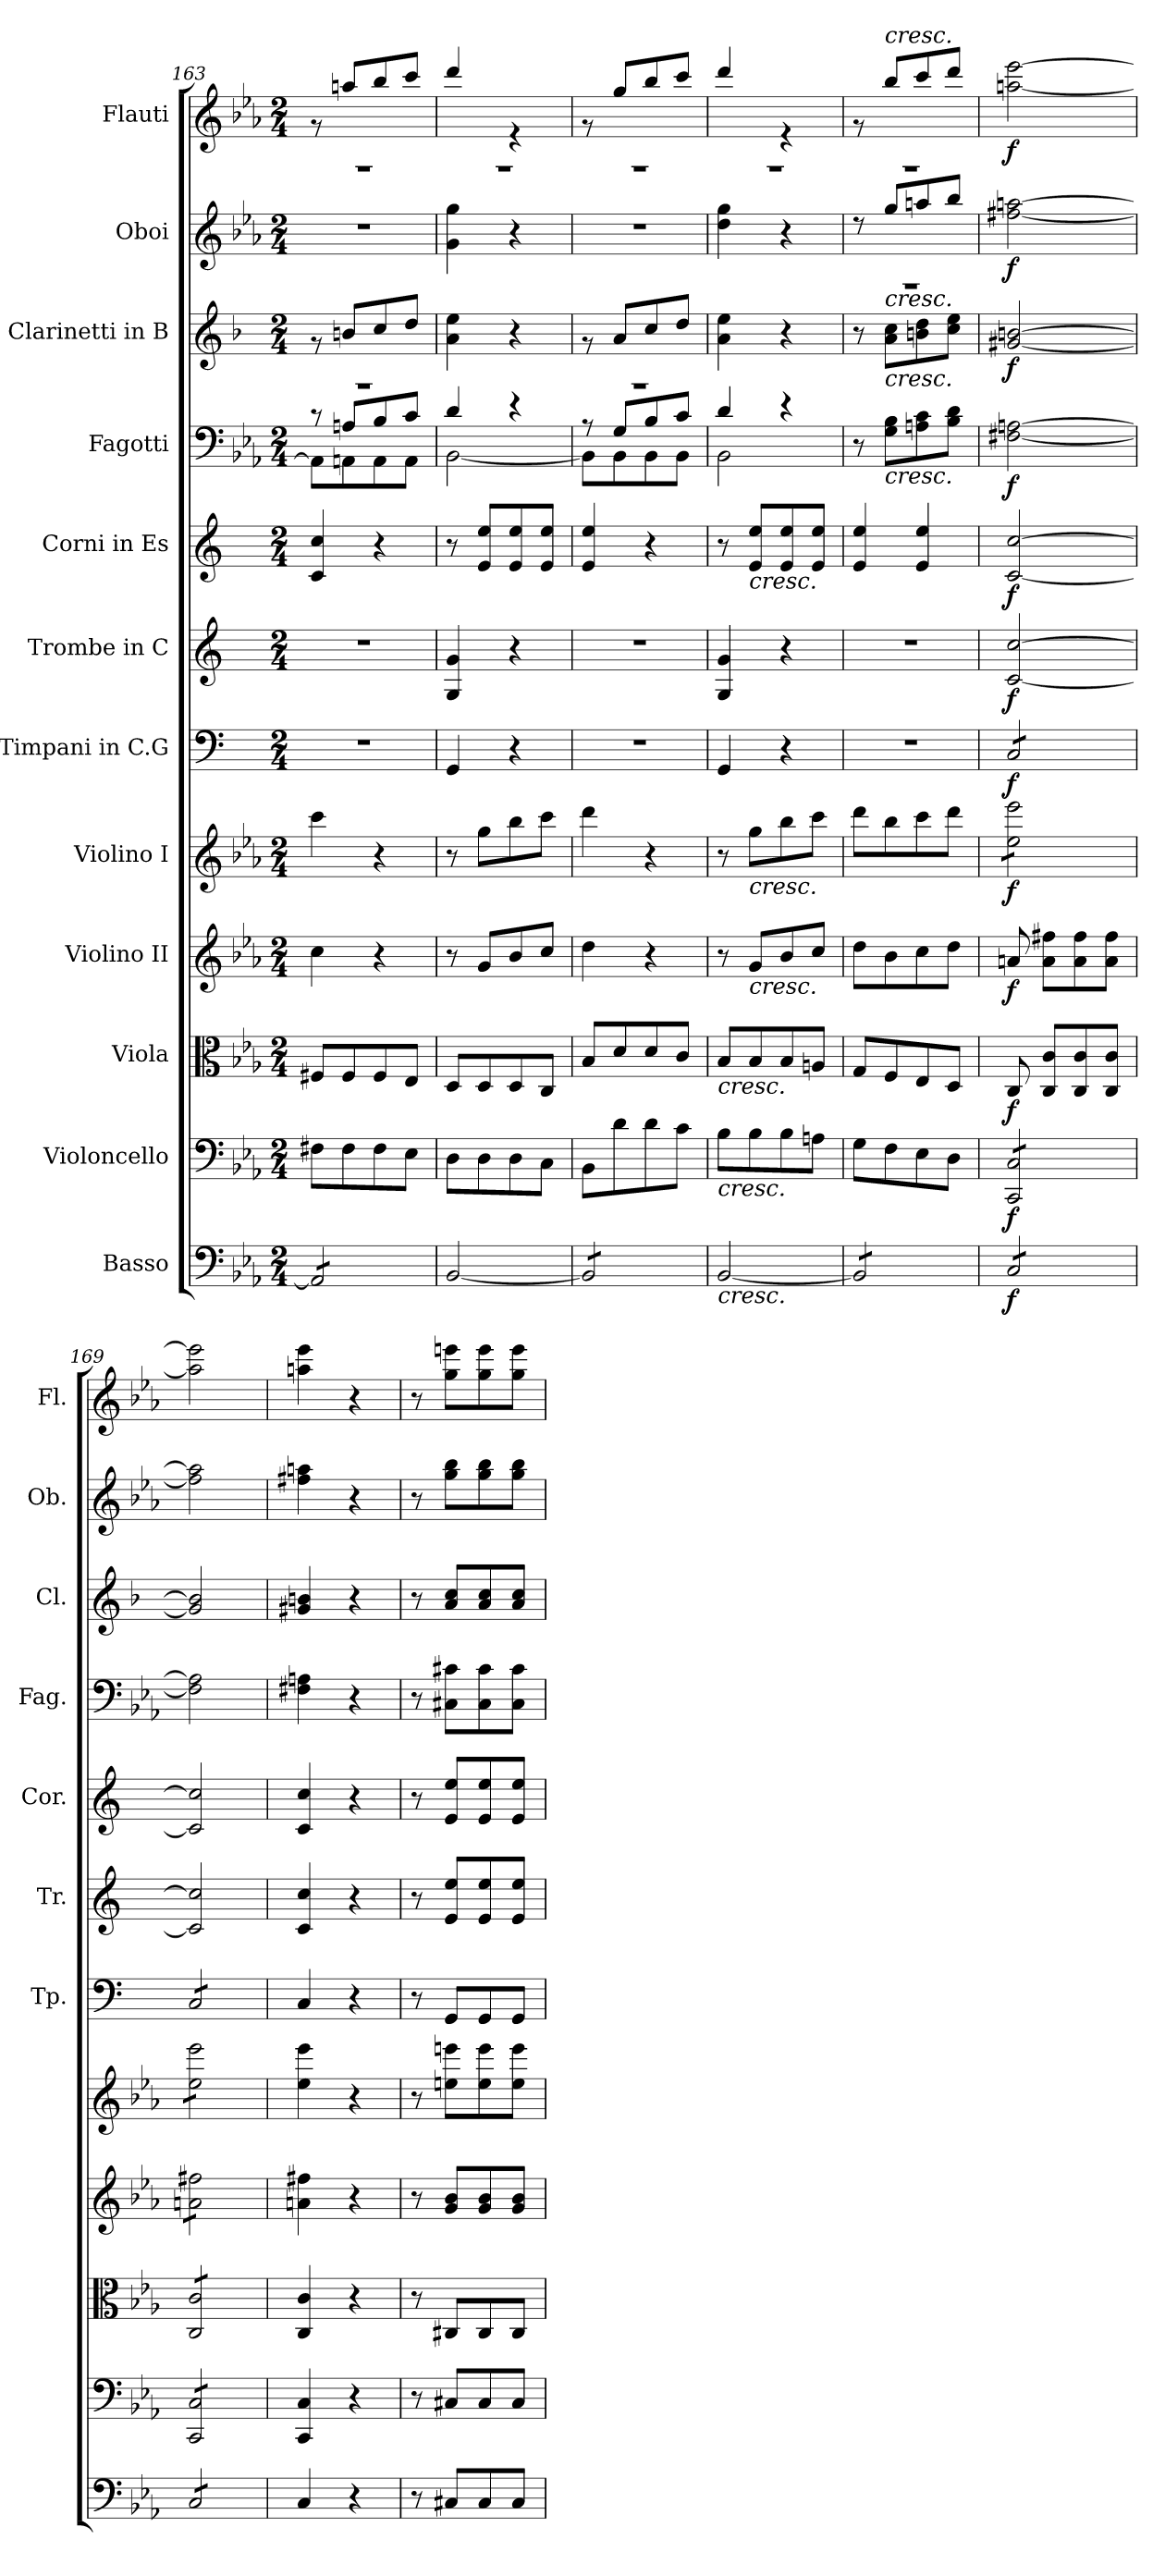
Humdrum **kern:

**kern	**dynam	**kern	**dynam	**kern	**dynam	**kern	**dynam	**kern	**dynam	**kern	**dynam	**kern	**dynam	**kern	**dynam	**kern	**dynam	**kern	**dynam	**kern	**dynam	**kern	**dynam
*part12	*part12	*part11	*part11	*part10	*part10	*part9	*part9	*part8	*part8	*part7	*part7	*part6	*part6	*part5	*part5	*part4	*part4	*part3	*part3	*part2	*part2	*part1	*part1
*staff12	*staff12	*staff11	*staff11	*staff10	*staff10	*staff9	*staff9	*staff8	*staff8	*staff7	*staff7	*staff6	*staff6	*staff5	*staff5	*staff4	*staff4	*staff3	*staff3	*staff2	*staff2	*staff1	*staff1
*I"Basso	*	*I"Violoncello	*	*I"Viola	*	*I"Violino II	*	*I"Violino I	*	*I"Timpani in C.G	*	*I"Trombe in C	*	*I"Corni in Es	*	*I"Fagotti	*	*I"Clarinetti in B	*	*I"Oboi	*	*I"Flauti	*
*	*	*	*	*	*	*	*	*	*	*I'Tp.	*	*I'Tr.	*	*I'Cor.	*	*I'Fag.	*	*I'Cl.	*	*I'Ob.	*	*I'Fl.	*
*clefF4	*	*clefF4	*	*clefC3	*	*clefG2	*	*clefG2	*	*clefF4	*	*clefG2	*	*clefG2	*	*clefF4	*	*clefG2	*	*clefG2	*	*clefG2	*
*ITrd7c12	*	*	*	*	*	*	*	*	*	*	*	*	*	*ITrd5c9	*	*	*	*ITrd1c2	*	*	*	*	*
*k[b-e-a-]	*	*k[b-e-a-]	*	*k[b-e-a-]	*	*k[b-e-a-]	*	*k[b-e-a-]	*	*k[]	*	*k[]	*	*k[b-e-a-]	*	*k[b-e-a-]	*	*k[b-e-a-]	*	*k[b-e-a-]	*	*k[b-e-a-]	*
*M2/4	*	*M2/4	*	*M2/4	*	*M2/4	*	*M2/4	*	*M2/4	*	*M2/4	*	*M2/4	*	*M2/4	*	*M2/4	*	*M2/4	*	*M2/4	*
=163	=163	=163	=163	=163	=163	=163	=163	=163	=163	=163	=163	=163	=163	=163	=163	=163	=163	=163	=163	=163	=163	=163	=163
*	*	*	*	*	*	*	*	*	*	*	*	*	*	*	*	*^	*	*^	*	*	*	*^	*
*tremolo	*	*	*	*	*	*	*	*	*	*	*	*	*	*	*	*	*	*	*	*	*	*	*	*	*	*
*	*	*	*	*	*	*	*	*	*	*	*	*	*	*	*	*tremolo	*	*	*	*	*	*	*	*	*	*
8AAA/]L	.	8F#X\L	.	8F#X/L	.	4cc\	.	4ccc\	.	2r	.	2r	.	4E-/ 4e-/	.	8r	8AA\]L	.	2rF	8rg	.	2r	.	2rF	8r	.
8AAA/	.	8F#\	.	8F#/	.	.	.	.	.	.	.	.	.	.	.	8An/L	8AA\	.	.	8an/L	.	.	.	.	8aan/L	.
8AAA/	.	8F#\	.	8F#/	.	4r	.	4r	.	.	.	.	.	4r	.	8B-/	8AA\	.	.	8b-/	.	.	.	.	8bb-/	.
8AAA/J	.	8E-\J	.	8E-/J	.	.	.	.	.	.	.	.	.	.	.	8c/J	8AA\J	.	.	8cc/J	.	.	.	.	8ccc/J	.
*	*	*	*	*	*	*	*	*	*	*	*	*	*	*	*	*Xtremolo	*	*	*	*	*	*	*	*	*	*
*Xtremolo	*	*	*	*	*	*	*	*	*	*	*	*	*	*	*	*	*	*	*	*	*	*	*	*	*	*
*	*	*	*	*	*	*	*	*	*	*	*	*	*	*	*	*	*	*	*v	*v	*	*	*	*	*	*
!!LO:PB:g=z	!!
=164	=164	=164	=164	=164	=164	=164	=164	=164	=164	=164	=164	=164	=164	=164	=164	=164	=164	=164	=164	=164	=164	=164	=164	=164	=164
[2BBB-/	.	8D\L	.	8D/L	.	8r	.	8r	.	4GG/	.	4G/ 4g/	.	8r	.	4d/	[2BB-\	.	4g\ 4dd\	.	4g\ 4gg\	.	2rF	4ddd/	.
.	.	8D\	.	8D/	.	8g/L	.	8gg\L	.	.	.	.	.	8G/ 8g/L	.	.	.	.	.	.	.	.	.	.	.
.	.	8D\	.	8D/	.	8b-/	.	8bb-\	.	4r	.	4r	.	8G/ 8g/	.	4r	.	.	4r	.	4r	.	.	4r	.
.	.	8C\J	.	8C/J	.	8cc/J	.	8ccc\J	.	.	.	.	.	8G/ 8g/J	.	.	.	.	.	.	.	.	.	.	.
=165	=165	=165	=165	=165	=165	=165	=165	=165	=165	=165	=165	=165	=165	=165	=165	=165	=165	=165	=165	=165	=165	=165	=165	=165	=165
*	*	*	*	*	*	*	*	*	*	*	*	*	*	*	*	*	*	*	*^	*	*	*	*	*	*
*tremolo	*	*	*	*	*	*	*	*	*	*	*	*	*	*	*	*	*	*	*	*	*	*	*	*	*	*
*	*	*	*	*	*	*	*	*	*	*	*	*	*	*	*	*tremolo	*	*	*	*	*	*	*	*	*	*
8BBB-/]L	.	8BB-\L	.	8B-/L	.	4dd\	.	4ddd\	.	2r	.	2r	.	4G/ 4g/	.	8r	8BB-\]L	.	2rF	8r	.	2r	.	2rF	8r	.
8BBB-/	.	8d\	.	8d/	.	.	.	.	.	.	.	.	.	.	.	8G/L	8BB-\	.	.	8g/L	.	.	.	.	8gg/L	.
8BBB-/	.	8d\	.	8d/	.	4r	.	4r	.	.	.	.	.	4r	.	8B-/	8BB-\	.	.	8b-/	.	.	.	.	8bb-/	.
8BBB-/J	.	8c\J	.	8c/J	.	.	.	.	.	.	.	.	.	.	.	8c/J	8BB-\J	.	.	8cc/J	.	.	.	.	8ccc/J	.
*	*	*	*	*	*	*	*	*	*	*	*	*	*	*	*	*Xtremolo	*	*	*	*	*	*	*	*	*	*
*Xtremolo	*	*	*	*	*	*	*	*	*	*	*	*	*	*	*	*	*	*	*	*	*	*	*	*	*	*
=166	=166	=166	=166	=166	=166	=166	=166	=166	=166	=166	=166	=166	=166	=166	=166	=166	=166	=166	=166	=166	=166	=166	=166	=166	=166	=166
!	!	!	!	!LO:TX:b:i:t=cresc.	!	!	!	!	!	!	!	!	!	!	!	!	!	!	!	!	!	!	!	!	!	!
!	!	!LO:TX:b:i:t=cresc.	!	!	!	!	!	!	!	!	!	!	!	!	!	!	!	!	!	!	!	!	!	!	!	!
!LO:TX:b:i:t=cresc.	!	!	!	!	!	!	!	!	!	!	!	!	!	!	!	!	!	!	!	!	!	!	!	!	!	!
*	*	*	*	*	*	*	*	*	*	*	*	*	*	*	*	*	*	*	*v	*v	*	*	*	*	*	*
[2BBB-/	.	8B-\L	.	8B-/L	.	8r	.	8r	.	4GG/	.	4G/ 4g/	.	8r	.	4d/	2BB-\	.	4g\ 4dd\	.	4dd\ 4gg\	.	2rF	4ddd/	.
!	!	!	!	!	!	!	!	!	!	!	!	!	!	!LO:TX:b:i:t=cresc.	!	!	!	!	!	!	!	!	!	!	!
!	!	!	!	!	!	!	!	!LO:TX:b:i:t=cresc.	!	!	!	!	!	!	!	!	!	!	!	!	!	!	!	!	!
!	!	!	!	!	!	!LO:TX:b:i:t=cresc.	!	!	!	!	!	!	!	!	!	!	!	!	!	!	!	!	!	!	!
.	.	8B-\	.	8B-/	.	8g/L	.	8gg\L	.	.	.	.	.	8G/ 8g/L	.	.	.	.	.	.	.	.	.	.	.
.	.	8B-\	.	8B-/	.	8b-/	.	8bb-\	.	4r	.	4r	.	8G/ 8g/	.	4r	.	.	4r	.	4r	.	.	4r	.
.	.	8An\J	.	8An/J	.	8cc/J	.	8ccc\J	.	.	.	.	.	8G/ 8g/J	.	.	.	.	.	.	.	.	.	.	.
*	*	*	*	*	*	*	*	*	*	*	*	*	*	*	*	*v	*v	*	*	*	*	*	*	*	*
=167	=167	=167	=167	=167	=167	=167	=167	=167	=167	=167	=167	=167	=167	=167	=167	=167	=167	=167	=167	=167	=167	=167	=167	=167
*	*	*	*	*	*	*	*	*	*	*	*	*	*	*	*	*	*	*	*	*^	*	*	*	*
*tremolo	*	*	*	*	*	*	*	*	*	*	*	*	*	*	*	*	*	*	*	*	*	*	*	*	*
8BBB-/]L	.	8G\L	.	8G/L	.	8dd\L	.	8ddd\L	.	2r	.	2r	.	4G/ 4g/	.	8r	.	8r	.	2rF	8rdd	.	2rF	8r	.
!	!	!	!	!	!	!	!	!	!	!	!	!	!	!	!	!	!	!	!	!	!	!	!	!LO:TX:a:i:t=cresc.	!
!	!	!	!	!	!	!	!	!	!	!	!	!	!	!	!	!	!	!	!	!	!LO:TX:b:i:t=cresc.	!	!	!	!
!	!	!	!	!	!	!	!	!	!	!	!	!	!	!	!	!	!	!LO:TX:b:i:t=cresc.	!	!	!	!	!	!	!
!	!	!	!	!	!	!	!	!	!	!	!	!	!	!	!	!LO:TX:b:i:t=cresc.	!	!	!	!	!	!	!	!	!
8BBB-/	.	8F\	.	8F/	.	8b-\	.	8bb-\	.	.	.	.	.	.	.	8G\ 8B-\L	.	8g\ 8b-\L	.	.	8gg/L	.	.	8bb-/L	.
8BBB-/	.	8E-\	.	8E-/	.	8cc\	.	8ccc\	.	.	.	.	.	4G/ 4g/	.	8An\ 8c\	.	8an\ 8cc\	.	.	8aan/	.	.	8ccc/	.
8BBB-/J	.	8D\J	.	8D/J	.	8dd\J	.	8ddd\J	.	.	.	.	.	.	.	8B-\ 8d\J	.	8b-\ 8dd\J	.	.	8bb-/J	.	.	8ddd/J	.
=168	=168	=168	=168	=168	=168	=168	=168	=168	=168	=168	=168	=168	=168	=168	=168	=168	=168	=168	=168	=168	=168	=168	=168	=168	=168
!	!LO:DY:b	!	!LO:DY:b	!	!LO:DY:b	!	!LO:DY:b	!	!LO:DY:b	!	!LO:DY:b	!	!LO:DY:b	!	!LO:DY:b	!	!LO:DY:b	!	!LO:DY:b	!	!	!LO:DY:b	!	!	!LO:DY:b
*	*	*	*	*	*	*	*	*	*	*	*	*	*	*	*	*	*	*	*	*v	*v	*	*	*	*
*	*	*	*	*	*	*	*	*	*	*	*	*	*	*	*	*	*	*	*	*	*	*v	*v	*
*	*	*tremolo	*	*	*	*	*	*	*	*	*	*	*	*	*	*	*	*	*	*	*	*	*
*	*	*	*	*	*	*	*	*tremolo	*	*	*	*	*	*	*	*	*	*	*	*	*	*	*
*	*	*	*	*	*	*	*	*	*	*tremolo	*	*	*	*	*	*	*	*	*	*	*	*	*
8CC/L	f	8CC/ 8C/L	f	8C/	f	8an/	f	8ee-\ 8eee-\L	f	8C/L	f	[2c/ [2cc/	f	[2E-/ [2e-/	f	[2F#X\ [2An\	f	[2f#X/ [2an/	f	[2ff#X\ [2aan\	f	[2aan\ [2eee-\	f
8CC/	.	8CC/ 8C/	.	8C/ 8c/L	.	8a\ 8ff#X\L	.	8ee-\ 8eee-\	.	8C/	.	.	.	.	.	.	.	.	.	.	.	.	.
8CC/	.	8CC/ 8C/	.	8C/ 8c/	.	8a\ 8ff#\	.	8ee-\ 8eee-\	.	8C/	.	.	.	.	.	.	.	.	.	.	.	.	.
8CC/J	.	8CC/ 8C/J	.	8C/ 8c/J	.	8a\ 8ff#\J	.	8ee-\ 8eee-\J	.	8C/J	.	.	.	.	.	.	.	.	.	.	.	.	.
=169	=169	=169	=169	=169	=169	=169	=169	=169	=169	=169	=169	=169	=169	=169	=169	=169	=169	=169	=169	=169	=169	=169	=169
*	*	*	*	*tremolo	*	*	*	*	*	*	*	*	*	*	*	*	*	*	*	*	*	*	*
*	*	*	*	*	*	*tremolo	*	*	*	*	*	*	*	*	*	*	*	*	*	*	*	*	*
8CC/L	.	8CC/ 8C/L	.	8C/ 8c/L	.	8an\ 8ff#X\L	.	8ee-\ 8eee-\L	.	8C/L	.	2c/] 2cc/]	.	2E-/] 2e-/]	.	2F#\] 2A\]	.	2f#/] 2a/]	.	2ff#\] 2aa\]	.	2aa\] 2eee-\]	.
8CC/	.	8CC/ 8C/	.	8C/ 8c/	.	8an\ 8ff#X\	.	8ee-\ 8eee-\	.	8C/	.	.	.	.	.	.	.	.	.	.	.	.	.
8CC/	.	8CC/ 8C/	.	8C/ 8c/	.	8an\ 8ff#X\	.	8ee-\ 8eee-\	.	8C/	.	.	.	.	.	.	.	.	.	.	.	.	.
8CC/J	.	8CC/ 8C/J	.	8C/ 8c/J	.	8an\ 8ff#X\J	.	8ee-\ 8eee-\J	.	8C/J	.	.	.	.	.	.	.	.	.	.	.	.	.
*	*	*	*	*	*	*	*	*	*	*Xtremolo	*	*	*	*	*	*	*	*	*	*	*	*	*
*	*	*	*	*	*	*	*	*Xtremolo	*	*	*	*	*	*	*	*	*	*	*	*	*	*	*
*	*	*	*	*	*	*Xtremolo	*	*	*	*	*	*	*	*	*	*	*	*	*	*	*	*	*
*	*	*	*	*Xtremolo	*	*	*	*	*	*	*	*	*	*	*	*	*	*	*	*	*	*	*
*	*	*Xtremolo	*	*	*	*	*	*	*	*	*	*	*	*	*	*	*	*	*	*	*	*	*
*Xtremolo	*	*	*	*	*	*	*	*	*	*	*	*	*	*	*	*	*	*	*	*	*	*	*
=170	=170	=170	=170	=170	=170	=170	=170	=170	=170	=170	=170	=170	=170	=170	=170	=170	=170	=170	=170	=170	=170	=170	=170
4CC/	.	4CC/ 4C/	.	4C/ 4c/	.	4an\ 4ff#X\	.	4ee-\ 4eee-\	.	4C/	.	4c/ 4cc/	.	4E-/ 4e-/	.	4F#X\ 4An\	.	4f#X/ 4an/	.	4ff#X\ 4aan\	.	4aan\ 4eee-\	.
4r	.	4r	.	4r	.	4r	.	4r	.	4r	.	4r	.	4r	.	4r	.	4r	.	4r	.	4r	.
=171	=171	=171	=171	=171	=171	=171	=171	=171	=171	=171	=171	=171	=171	=171	=171	=171	=171	=171	=171	=171	=171	=171	=171
8r	.	8r	.	8r	.	8r	.	8r	.	8r	.	8r	.	8r	.	8r	.	8r	.	8r	.	8r	.
8CC#X/L	.	8C#X/L	.	8C#X/L	.	8g/ 8b-/L	.	8een\ 8eeen\L	.	8GG/L	.	8e/ 8ee/L	.	8G/ 8g/L	.	8C#X\ 8c#X\L	.	8g/ 8b-/L	.	8gg\ 8bb-\L	.	8gg\ 8eeen\L	.
8CC#/	.	8C#/	.	8C#/	.	8g/ 8b-/	.	8ee\ 8eee\	.	8GG/	.	8e/ 8ee/	.	8G/ 8g/	.	8C#\ 8c#\	.	8g/ 8b-/	.	8gg\ 8bb-\	.	8gg\ 8eee\	.
8CC#/J	.	8C#/J	.	8C#/J	.	8g/ 8b-/J	.	8ee\ 8eee\J	.	8GG/J	.	8e/ 8ee/J	.	8G/ 8g/J	.	8C#\ 8c#\J	.	8g/ 8b-/J	.	8gg\ 8bb-\J	.	8gg\ 8eee\J	.
=	=	=	=	=	=	=	=	=	=	=	=	=	=	=	=	=	=	=	=	=	=	=	=
*-	*-	*-	*-	*-	*-	*-	*-	*-	*-	*-	*-	*-	*-	*-	*-	*-	*-	*-	*-	*-	*-	*-	*-
